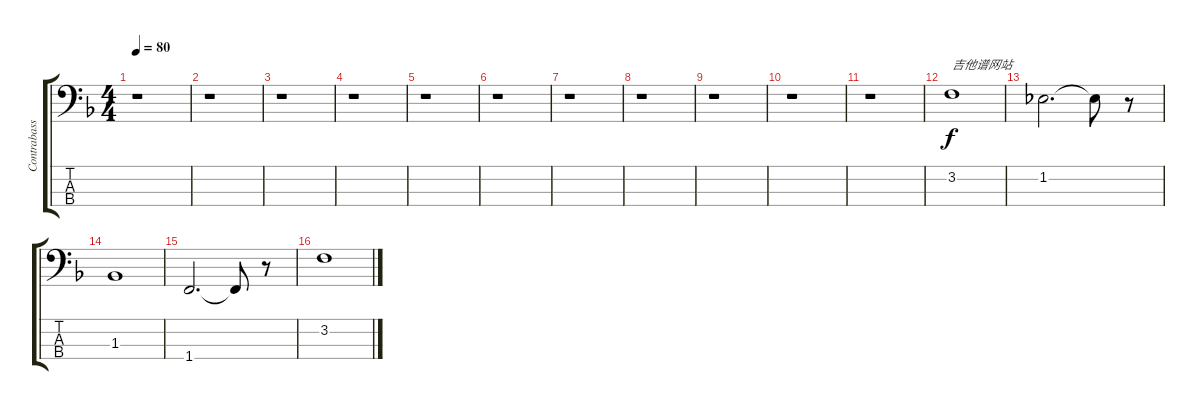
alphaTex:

\track ("Contrabass" "Contrabass") {instrument contrabass}
\staff {score tabs}
\tuning (G2 D2 A1 E1) {hide}
\ts (4 4)
\tempo 80
\clef f4
\ks f
r.1{dy f} |
r.1 |
r.1 |
r.1 |
r.1 |
r.1 |
r.1 |
r.1 |
r.1 |
r.1 |
r.1 |
3.2.1{txt "吉他谱网站"} |
1.2.2{d} 1.2{t}.8 r.8 |
1.3.1 |
1.4.2{d} 1.4{t}.8 r.8 |
3.2.1
